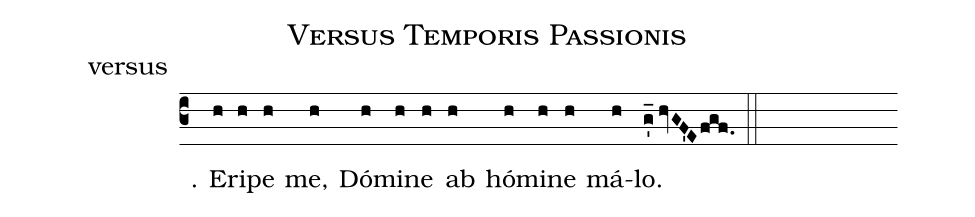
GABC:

name:Versus Temporis Passionis;
office-part:versus;
%%
(c3) ℣ . E(h)ri(h)pe(h) me,(h) Dó(h)mi(h)ne(h) ab(h) hó(h)mi(h)ne(h) má(h)lo.(g'_//hvGF'Efgf.) (::)
